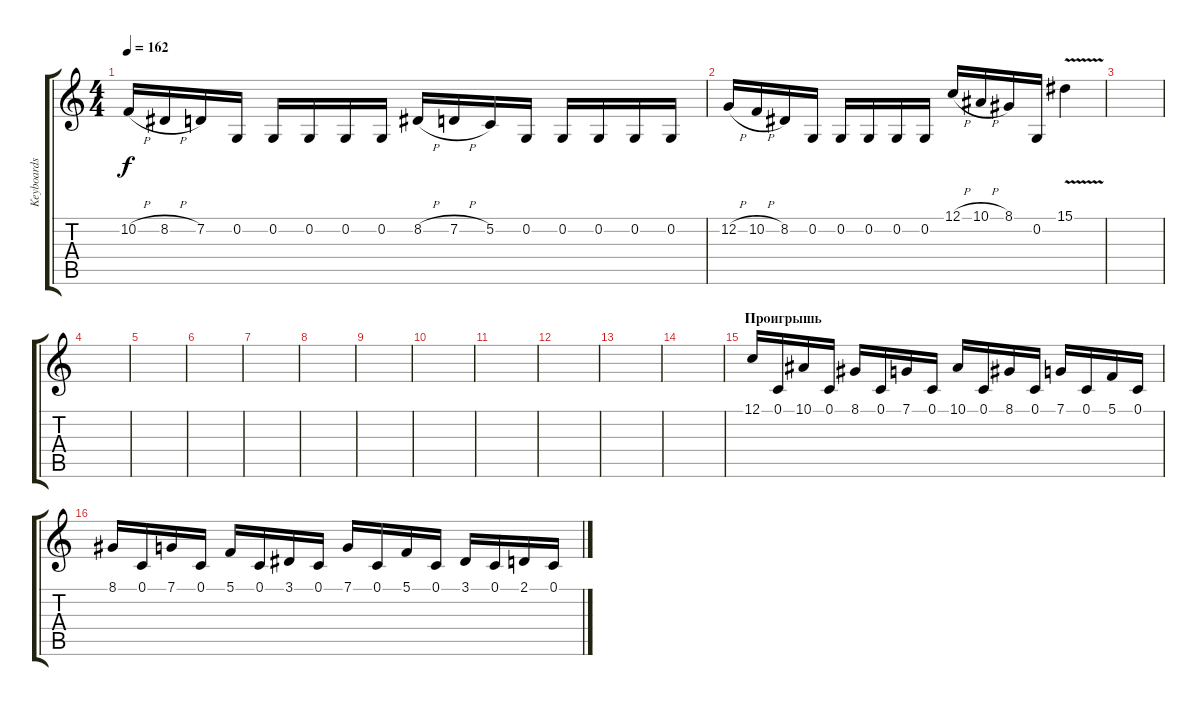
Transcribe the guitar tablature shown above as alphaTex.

\track ("Keyboards" "Keyboards") {instrument fx7echoes}
\staff {score tabs}
\tuning (C4 G3 Eb3 Bb2 F2 C2) {hide}
\ts (4 4)
\tempo 162
\clef g2
\ks c
10.2{h}.16{dy f} 8.2{h}.16 7.2.16 0.2.16 0.2.16 0.2.16 0.2.16 0.2.16 8.2{h}.16 7.2{h}.16 5.2.16 0.2.16 0.2.16 0.2.16 0.2.16 0.2.16 |
12.2{h}.16 10.2{h}.16 8.2.16 0.2.16 0.2.16 0.2.16 0.2.16 0.2.16 12.1{h}.16 10.1{h}.16 8.1.16 0.2.16 15.1{v}.4 |
|
|
|
|
|
|
|
|
|
|
|
|
\section ("" "Проигрышь")
12.1.16 0.1.16 10.1.16 0.1.16 8.1.16 0.1.16 7.1.16 0.1.16 10.1.16 0.1.16 8.1.16 0.1.16 7.1.16 0.1.16 5.1.16 0.1.16 |
8.1.16 0.1.16 7.1.16 0.1.16 5.1.16 0.1.16 3.1.16 0.1.16 7.1.16 0.1.16 5.1.16 0.1.16 3.1.16 0.1.16 2.1.16 0.1.16
